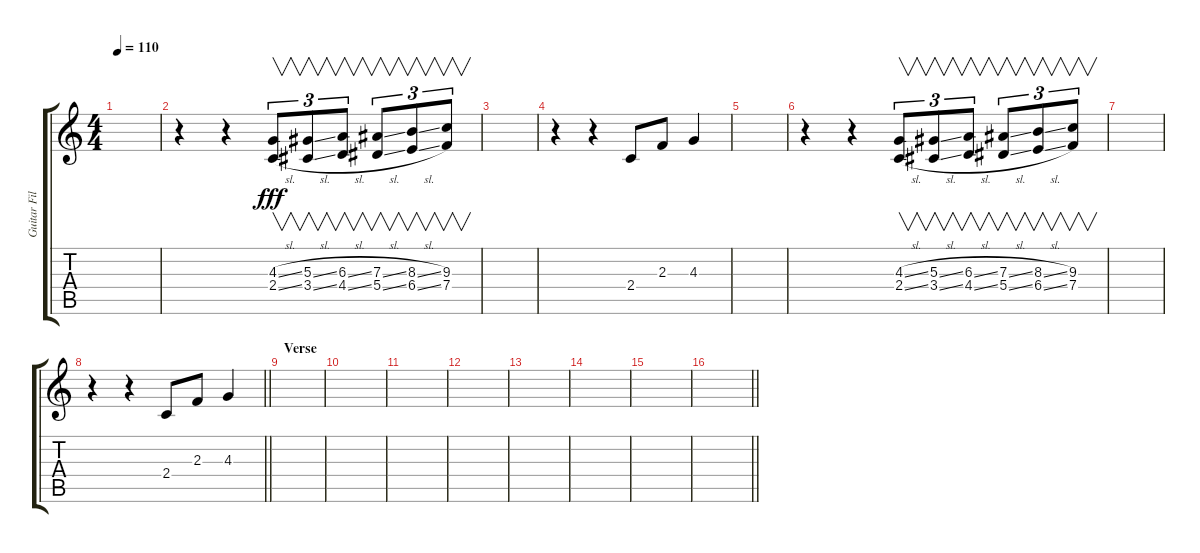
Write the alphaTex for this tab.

\track ("Guitar Fills" "Guitar Fil") {instrument distortionguitar}
\staff {score tabs}
\tuning (C4 G3 Eb3 Bb2 F2 C2) {hide}
\ts (4 4)
\section ("" "")
\tempo 110
\clef g2
\ks c
|
r.4 r.4 (4.3{sl} 2.4{sl}).8{v tu (3 2) dy fff} (5.3{sl} 3.4{sl}).8{v tu (3 2)} (6.3{sl} 4.4{sl}).8{v tu (3 2)} (7.3{sl} 5.4{sl}).8{v tu (3 2)} (8.3{sl} 6.4{sl}).8{v tu (3 2)} (9.3 7.4).8{v tu (3 2)} |
|
r.4 r.4 2.4.8 2.3.8 4.3.4 |
|
r.4 r.4 (4.3{sl} 2.4{sl}).8{v tu (3 2)} (5.3{sl} 3.4{sl}).8{v tu (3 2)} (6.3{sl} 4.4{sl}).8{v tu (3 2)} (7.3{sl} 5.4{sl}).8{v tu (3 2)} (8.3{sl} 6.4{sl}).8{v tu (3 2)} (9.3 7.4).8{v tu (3 2)} |
|
\barLineRight lightlight
r.4 r.4 2.4.8 2.3.8 4.3.4 |
\section ("" "Verse")
|
|
|
|
|
|
|
\barLineRight lightlight
